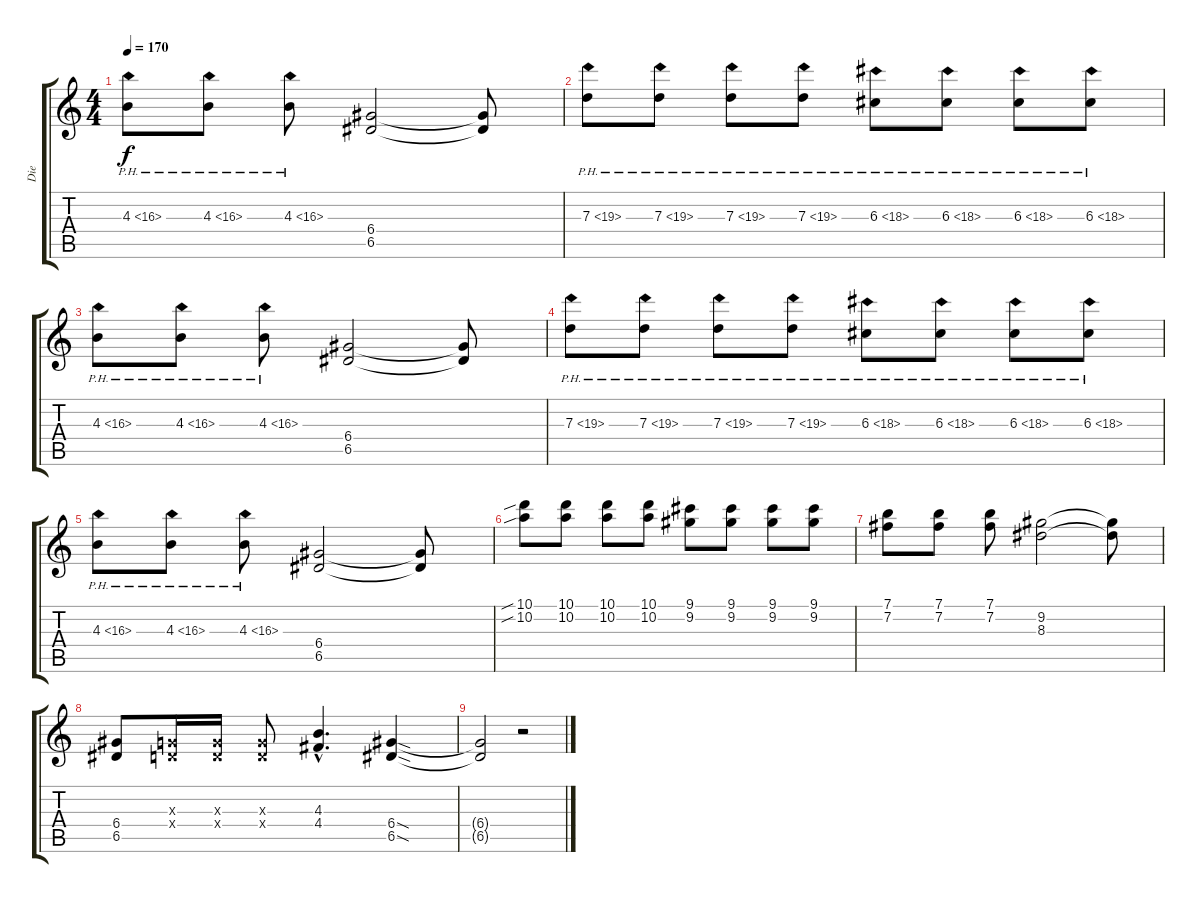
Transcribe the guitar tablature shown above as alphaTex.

\track ("Die" "Die") {instrument distortionguitar}
\staff {score tabs}
\tuning (E4 B3 G3 D3 A2 E2) {hide}
\ts (4 4)
\tempo 170
\clef g2
\ks c
4.3{ph 12}.8{dy f} 4.3{ph 12}.8 4.3{ph 12}.8 (6.4 6.5).2 (6.4{t} 6.5{t}).8 |
7.3{ph 12}.8 7.3{ph 12}.8 7.3{ph 12}.8 7.3{ph 12}.8 6.3{ph 12}.8 6.3{ph 12}.8 6.3{ph 12}.8 6.3{ph 12}.8 |
4.3{ph 12}.8 4.3{ph 12}.8 4.3{ph 12}.8 (6.4 6.5).2 (6.4{t} 6.5{t}).8 |
7.3{ph 12}.8 7.3{ph 12}.8 7.3{ph 12}.8 7.3{ph 12}.8 6.3{ph 12}.8 6.3{ph 12}.8 6.3{ph 12}.8 6.3{ph 12}.8 |
4.3{ph 12}.8 4.3{ph 12}.8 4.3{ph 12}.8 (6.4 6.5).2 (6.4{t} 6.5{t}).8 |
(10.1{sib} 10.2{sib}).8 (10.1 10.2).8 (10.1 10.2).8 (10.1 10.2).8 (9.1 9.2).8 (9.1 9.2).8 (9.1 9.2).8 (9.1 9.2).8 |
(7.1 7.2).8 (7.1 7.2).8 (7.1 7.2).8 (9.2 8.3).2 (9.2{t} 8.3{t}).8 |
(6.4 6.5).8 (0.3{x} 0.4{x}).16 (0.3{x} 0.4{x}).16 (0.3{x} 0.4{x}).8 (4.3{hac} 4.4{hac}).4{d} (6.4{sod} 6.5{sod}).4 |
(6.4{t} 6.5{t}).2 r.2
